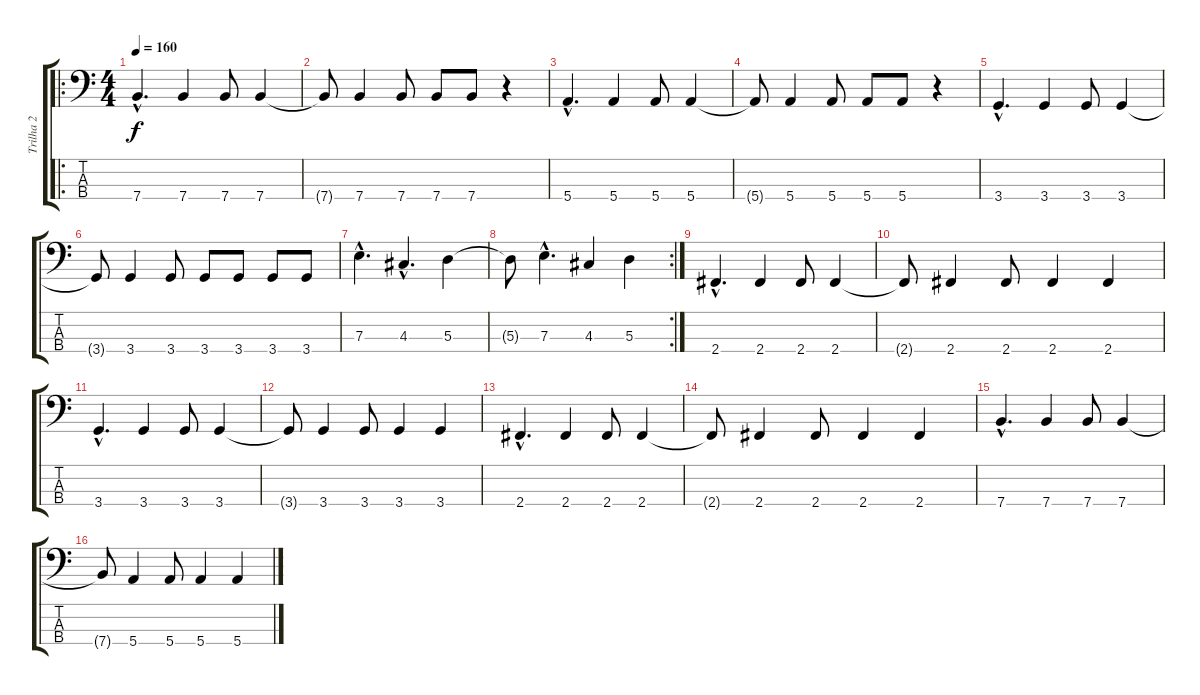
\track ("Trilha 2" "Trilha 2") {instrument electricbassfinger}
\staff {score tabs}
\tuning (G2 D2 A1 E1) {hide}
\ro
\ts (4 4)
\tempo 160
\clef f4
\ks c
7.4{hac}.4{d dy f} 7.4.4 7.4.8 7.4.4 |
7.4{t}.8 7.4.4 7.4.8 7.4.8 7.4.8 r.4 |
5.4{hac}.4{d} 5.4.4 5.4.8 5.4.4 |
5.4{t}.8 5.4.4 5.4.8 5.4.8 5.4.8 r.4 |
3.4{hac}.4{d} 3.4.4 3.4.8 3.4.4 |
3.4{t}.8 3.4.4 3.4.8 3.4.8 3.4.8 3.4.8 3.4.8 |
7.3{hac}.4{d} 4.3{hac}.4{d} 5.3.4 |
\rc 2
5.3{t}.8 7.3{hac}.4{d} 4.3.4 5.3.4 |
2.4{hac}.4{d} 2.4.4 2.4.8 2.4.4 |
2.4{t}.8 2.4.4 2.4.8 2.4.4 2.4.4 |
3.4{hac}.4{d} 3.4.4 3.4.8 3.4.4 |
3.4{t}.8 3.4.4 3.4.8 3.4.4 3.4.4 |
2.4{hac}.4{d} 2.4.4 2.4.8 2.4.4 |
2.4{t}.8 2.4.4 2.4.8 2.4.4 2.4.4 |
7.4{hac}.4{d} 7.4.4 7.4.8 7.4.4 |
7.4{t}.8 5.4.4 5.4.8 5.4.4 5.4.4
